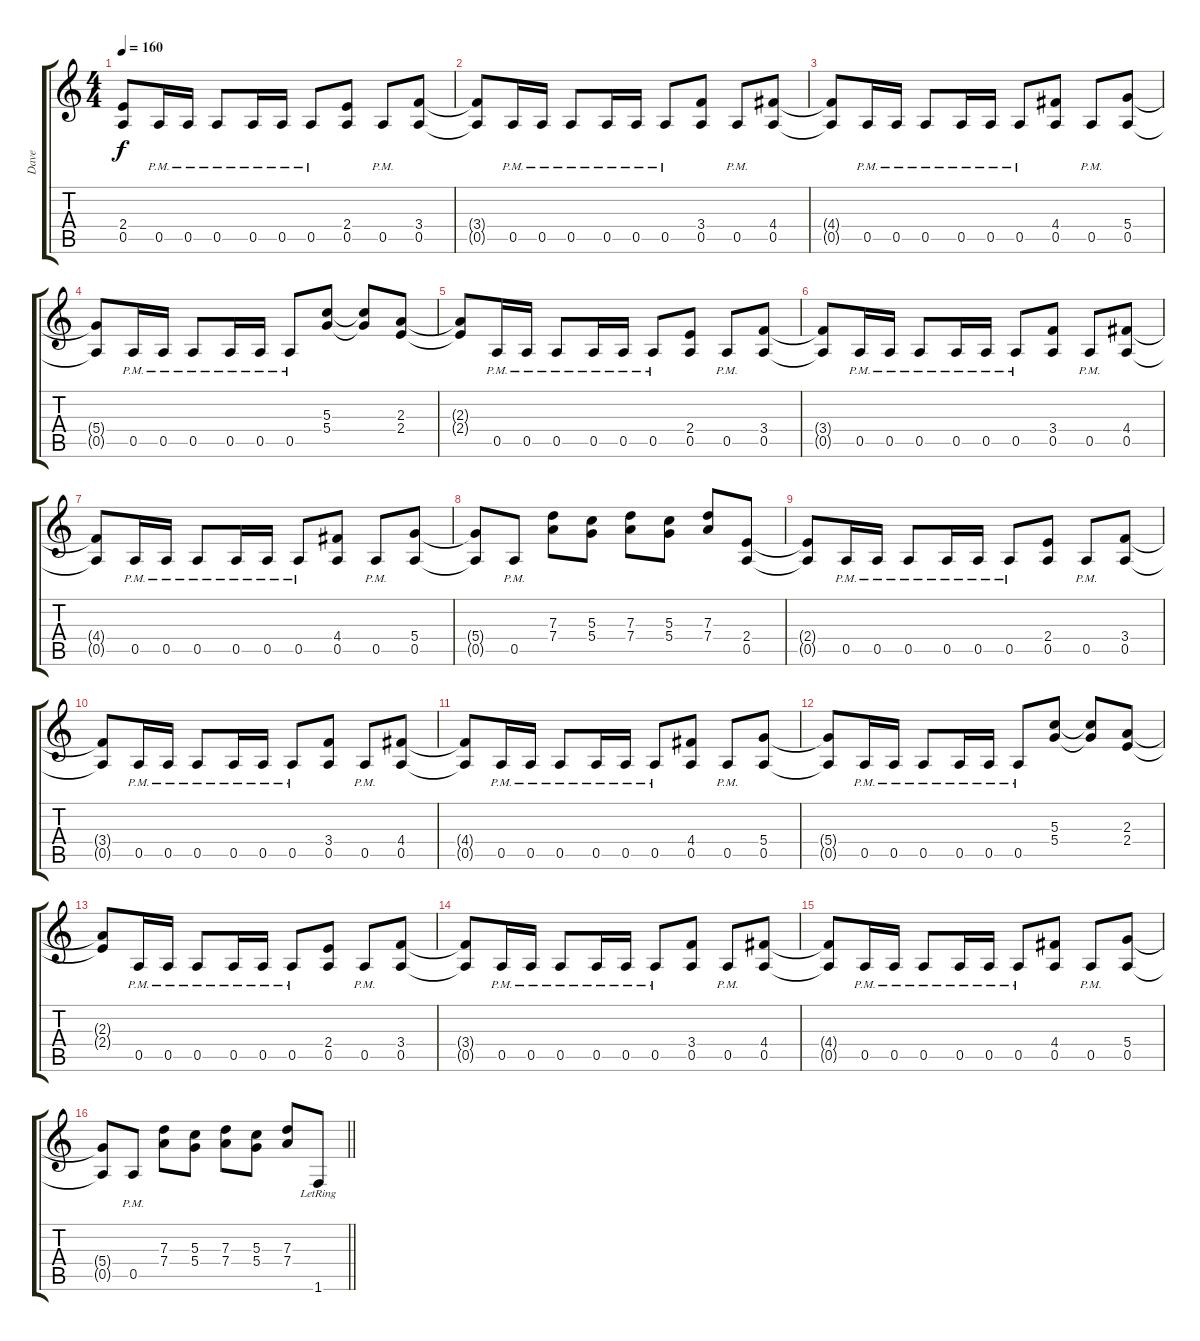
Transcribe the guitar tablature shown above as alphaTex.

\track ("Dave" "Dave") {instrument distortionguitar}
\staff {score tabs}
\tuning (E4 B3 G3 D3 A2 E2) {hide}
\ts (4 4)
\tempo 160
\clef g2
\ks c
(2.4{t} 0.5{t}).8{dy f} 0.5{pm}.16 0.5{pm}.16 0.5{pm}.8 0.5{pm}.16 0.5{pm}.16 0.5{pm}.8 (2.4 0.5).8 0.5{pm}.8 (3.4 0.5).8 |
(3.4{t} 0.5{t}).8 0.5{pm}.16 0.5{pm}.16 0.5{pm}.8 0.5{pm}.16 0.5{pm}.16 0.5{pm}.8 (3.4 0.5).8 0.5{pm}.8 (4.4 0.5).8 |
(4.4{t} 0.5{t}).8 0.5{pm}.16 0.5{pm}.16 0.5{pm}.8 0.5{pm}.16 0.5{pm}.16 0.5{pm}.8 (4.4 0.5).8 0.5{pm}.8 (5.4 0.5).8 |
(5.4{t} 0.5{t}).8 0.5{pm}.16 0.5{pm}.16 0.5{pm}.8 0.5{pm}.16 0.5{pm}.16 0.5{pm}.8 (5.3 5.4).8 (5.3{t} 5.4{t}).8 (2.3 2.4).8 |
(2.3{t} 2.4{t}).8 0.5{pm}.16 0.5{pm}.16 0.5{pm}.8 0.5{pm}.16 0.5{pm}.16 0.5{pm}.8 (2.4 0.5).8 0.5{pm}.8 (3.4 0.5).8 |
(3.4{t} 0.5{t}).8 0.5{pm}.16 0.5{pm}.16 0.5{pm}.8 0.5{pm}.16 0.5{pm}.16 0.5{pm}.8 (3.4 0.5).8 0.5{pm}.8 (4.4 0.5).8 |
(4.4{t} 0.5{t}).8 0.5{pm}.16 0.5{pm}.16 0.5{pm}.8 0.5{pm}.16 0.5{pm}.16 0.5{pm}.8 (4.4 0.5).8 0.5{pm}.8 (5.4 0.5).8 |
(5.4{t} 0.5{t}).8 0.5{pm}.8 (7.3 7.4).8 (5.3 5.4).8 (7.3 7.4).8 (5.3 5.4).8 (7.3 7.4).8 (2.4 0.5).8 |
(2.4{t} 0.5{t}).8 0.5{pm}.16 0.5{pm}.16 0.5{pm}.8 0.5{pm}.16 0.5{pm}.16 0.5{pm}.8 (2.4 0.5).8 0.5{pm}.8 (3.4 0.5).8 |
(3.4{t} 0.5{t}).8 0.5{pm}.16 0.5{pm}.16 0.5{pm}.8 0.5{pm}.16 0.5{pm}.16 0.5{pm}.8 (3.4 0.5).8 0.5{pm}.8 (4.4 0.5).8 |
(4.4{t} 0.5{t}).8 0.5{pm}.16 0.5{pm}.16 0.5{pm}.8 0.5{pm}.16 0.5{pm}.16 0.5{pm}.8 (4.4 0.5).8 0.5{pm}.8 (5.4 0.5).8 |
(5.4{t} 0.5{t}).8 0.5{pm}.16 0.5{pm}.16 0.5{pm}.8 0.5{pm}.16 0.5{pm}.16 0.5{pm}.8 (5.3 5.4).8 (5.3{t} 5.4{t}).8 (2.3 2.4).8 |
(2.3{t} 2.4{t}).8 0.5{pm}.16 0.5{pm}.16 0.5{pm}.8 0.5{pm}.16 0.5{pm}.16 0.5{pm}.8 (2.4 0.5).8 0.5{pm}.8 (3.4 0.5).8 |
(3.4{t} 0.5{t}).8 0.5{pm}.16 0.5{pm}.16 0.5{pm}.8 0.5{pm}.16 0.5{pm}.16 0.5{pm}.8 (3.4 0.5).8 0.5{pm}.8 (4.4 0.5).8 |
(4.4{t} 0.5{t}).8 0.5{pm}.16 0.5{pm}.16 0.5{pm}.8 0.5{pm}.16 0.5{pm}.16 0.5{pm}.8 (4.4 0.5).8 0.5{pm}.8 (5.4 0.5).8 |
\barLineRight lightlight
(5.4{t} 0.5{t}).8 0.5{pm}.8 (7.3 7.4).8 (5.3 5.4).8 (7.3 7.4).8 (5.3 5.4).8 (7.3 7.4).8 1.6{lr}.8
